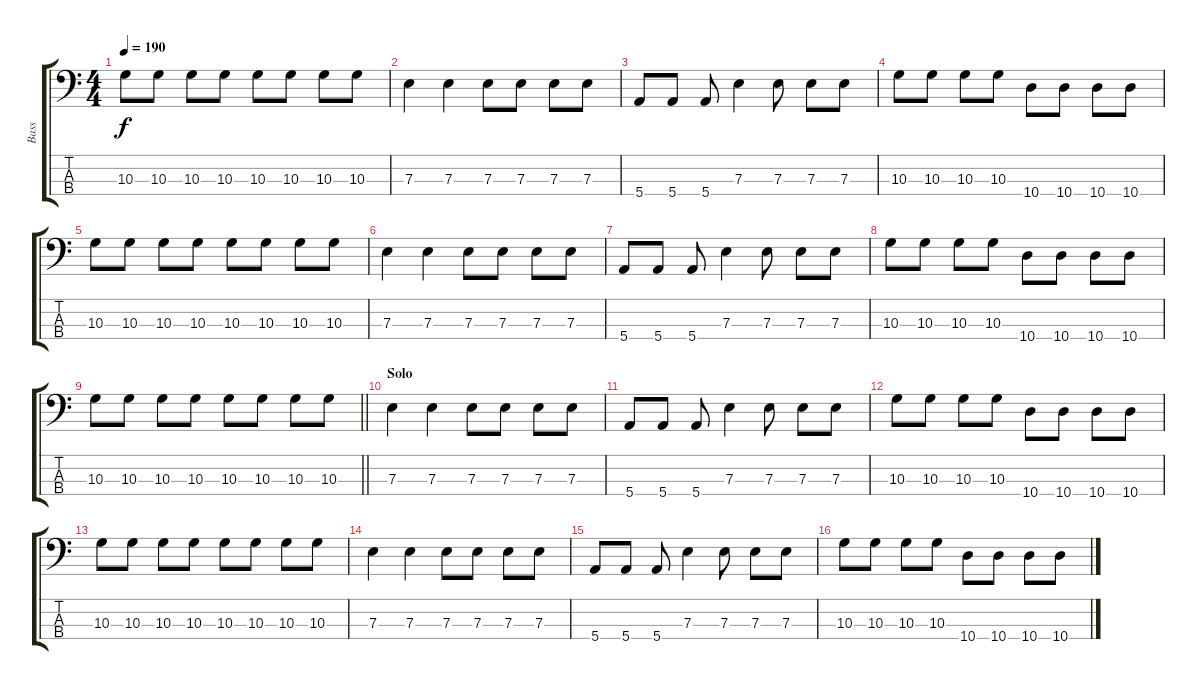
\track ("Bass" "Bass") {instrument electricbasspick}
\staff {score tabs}
\tuning (G2 D2 A1 E1) {hide}
\ts (4 4)
\tempo 190
\clef f4
\ks c
10.3.8{dy f} 10.3.8 10.3.8 10.3.8 10.3.8 10.3.8 10.3.8 10.3.8 |
7.3.4 7.3.4 7.3.8 7.3.8 7.3.8 7.3.8 |
5.4.8 5.4.8 5.4.8 7.3.4 7.3.8 7.3.8 7.3.8 |
10.3.8 10.3.8 10.3.8 10.3.8 10.4.8 10.4.8 10.4.8 10.4.8 |
10.3.8 10.3.8 10.3.8 10.3.8 10.3.8 10.3.8 10.3.8 10.3.8 |
7.3.4 7.3.4 7.3.8 7.3.8 7.3.8 7.3.8 |
5.4.8 5.4.8 5.4.8 7.3.4 7.3.8 7.3.8 7.3.8 |
10.3.8 10.3.8 10.3.8 10.3.8 10.4.8 10.4.8 10.4.8 10.4.8 |
\barLineRight lightlight
10.3.8 10.3.8 10.3.8 10.3.8 10.3.8 10.3.8 10.3.8 10.3.8 |
\section ("" "Solo")
7.3.4 7.3.4 7.3.8 7.3.8 7.3.8 7.3.8 |
5.4.8 5.4.8 5.4.8 7.3.4 7.3.8 7.3.8 7.3.8 |
10.3.8 10.3.8 10.3.8 10.3.8 10.4.8 10.4.8 10.4.8 10.4.8 |
10.3.8 10.3.8 10.3.8 10.3.8 10.3.8 10.3.8 10.3.8 10.3.8 |
7.3.4 7.3.4 7.3.8 7.3.8 7.3.8 7.3.8 |
5.4.8 5.4.8 5.4.8 7.3.4 7.3.8 7.3.8 7.3.8 |
10.3.8 10.3.8 10.3.8 10.3.8 10.4.8 10.4.8 10.4.8 10.4.8
